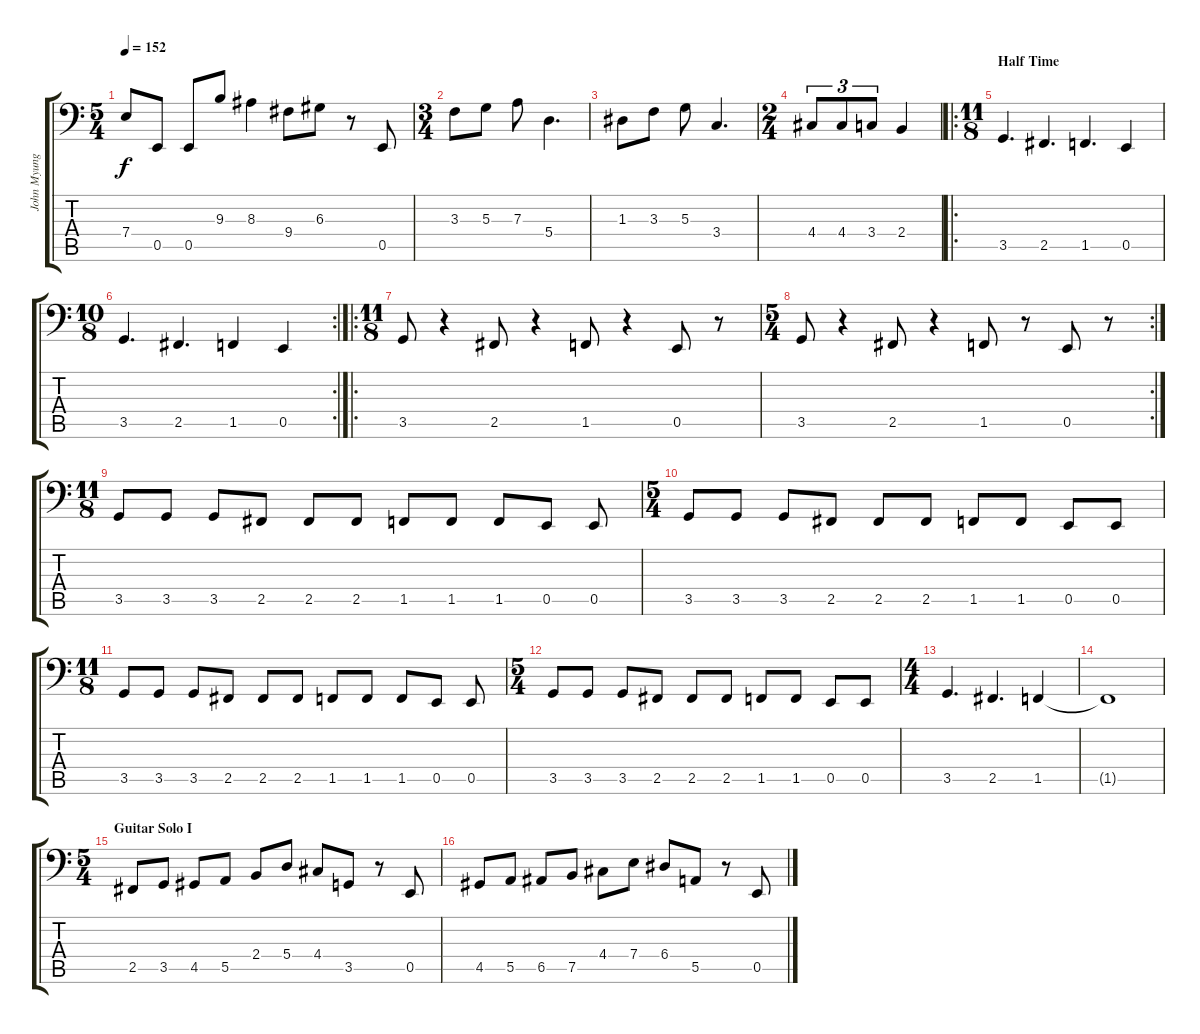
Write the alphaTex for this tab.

\track ("John Myung (Bass)" "John Myung") {instrument electricbassfinger}
\staff {score tabs}
\tuning (C3 G2 D2 A1 E1 B0) {hide}
\ts (5 4)
\tempo 152
\clef f4
\ks c
7.4.8{dy f} 0.5.8 0.5.8 9.3.8 8.3.4 9.4.8 6.3.8 r.8 0.5.8 |
\ts (3 4)
3.3.8 5.3.8 7.3.8 5.4.4{d} |
1.3.8 3.3.8 5.3.8 3.4.4{d} |
\ts (2 4)
4.4.8{tu (3 2)} 4.4.8{tu (3 2)} 3.4.8{tu (3 2)} 2.4.4 |
\ro
\ts (11 8)
\section ("" "Half Time")
3.5.4{d} 2.5.4{d} 1.5.4{d} 0.5.4 |
\rc 2
\ts (10 8)
3.5.4{d} 2.5.4{d} 1.5.4 0.5.4 |
\ro
\ts (11 8)
3.5.8 r.4 2.5.8 r.4 1.5.8 r.4 0.5.8 r.8 |
\rc 2
\ts (5 4)
3.5.8 r.4 2.5.8 r.4 1.5.8 r.8 0.5.8 r.8 |
\ts (11 8)
3.5.8 3.5.8 3.5.8 2.5.8 2.5.8 2.5.8 1.5.8 1.5.8 1.5.8 0.5.8 0.5.8 |
\ts (5 4)
3.5.8 3.5.8 3.5.8 2.5.8 2.5.8 2.5.8 1.5.8 1.5.8 0.5.8 0.5.8 |
\ts (11 8)
3.5.8 3.5.8 3.5.8 2.5.8 2.5.8 2.5.8 1.5.8 1.5.8 1.5.8 0.5.8 0.5.8 |
\ts (5 4)
3.5.8 3.5.8 3.5.8 2.5.8 2.5.8 2.5.8 1.5.8 1.5.8 0.5.8 0.5.8 |
\ts (4 4)
3.5.4{d} 2.5.4{d} 1.5.4 |
1.5{t}.1 |
\ts (5 4)
\section ("" "Guitar Solo I")
2.5.8 3.5.8 4.5.8 5.5.8 2.4.8 5.4.8 4.4.8 3.5.8 r.8 0.5.8 |
4.5.8 5.5.8 6.5.8 7.5.8 4.4.8 7.4.8 6.4.8 5.5.8 r.8 0.5.8
